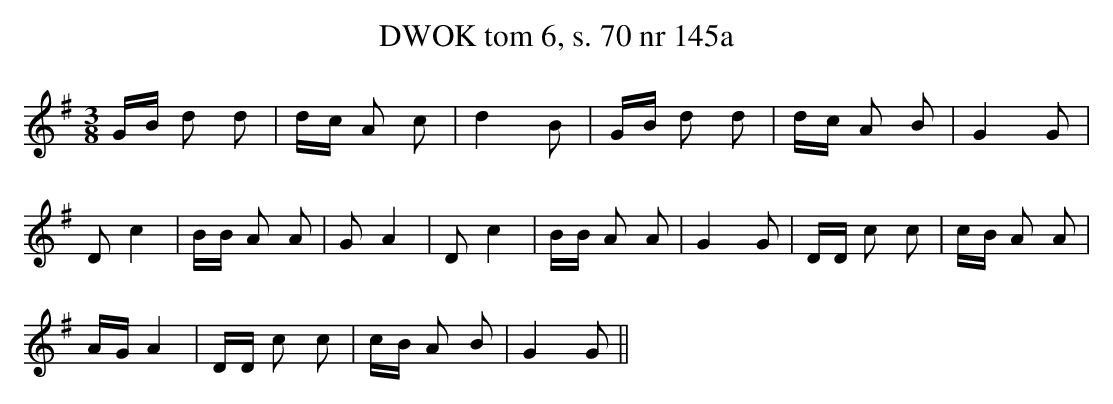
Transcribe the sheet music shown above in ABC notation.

X:1
T:DWOK tom 6, s. 70 nr 145a
L:1/16
M:3/8
K:G
GB d2 d2|dc A2 c2|d4 B2|GB d2 d2|dc A2 B2|G4 G2|
D2 c4|BB A2 A2|G2 A4|D2 c4|BB A2 A2|G4 G2|DD c2 c2|cB A2 A2|
AG A4|DD c2 c2|cB A2 B2|G4 G2||
